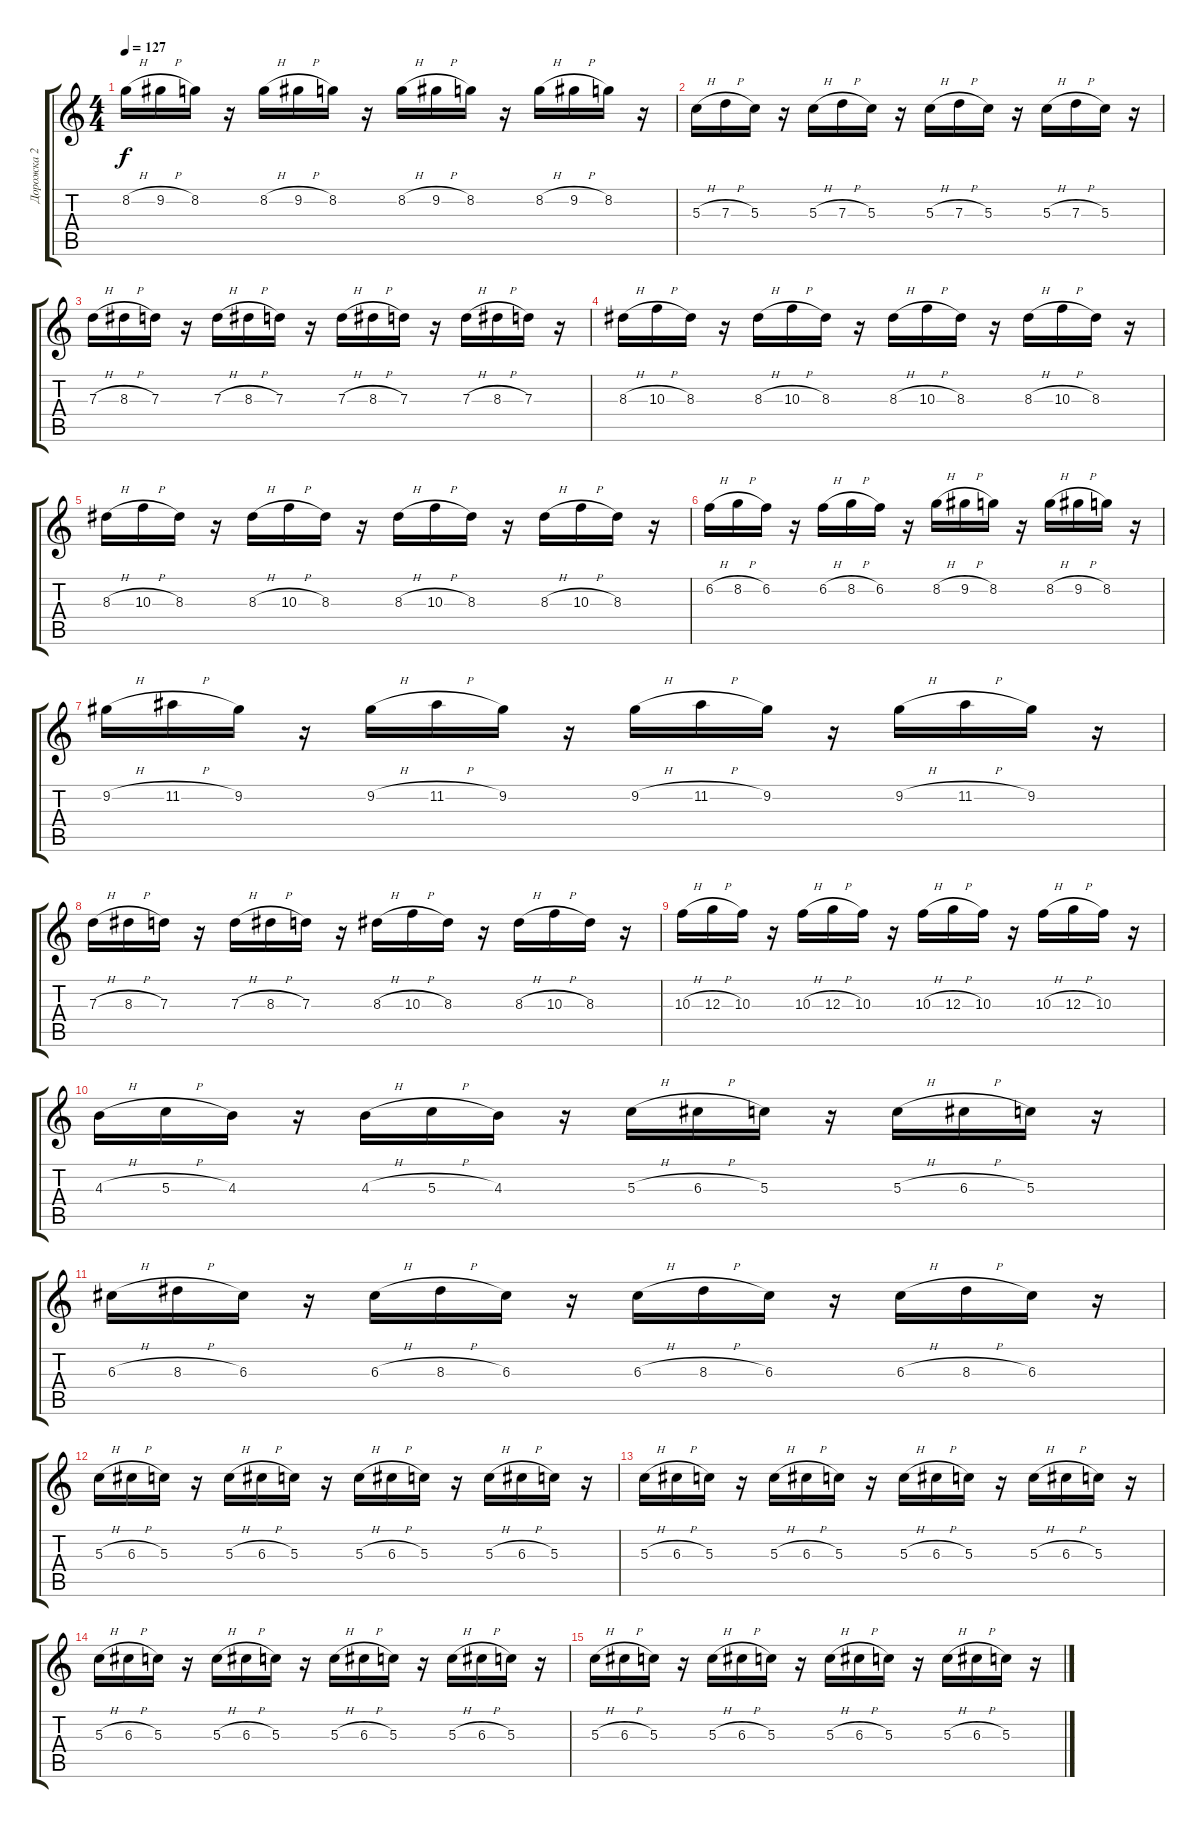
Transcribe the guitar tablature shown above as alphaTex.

\track ("Дорожка 2" "Дорожка 2") {instrument distortionguitar}
\staff {score tabs}
\tuning (E4 B3 G3 D3 A2 E2) {hide}
\ts (4 4)
\tempo 127
\clef g2
\ks c
8.2{h}.16{dy f} 9.2{h}.16 8.2.16 r.16 8.2{h}.16 9.2{h}.16 8.2.16 r.16 8.2{h}.16 9.2{h}.16 8.2.16 r.16 8.2{h}.16 9.2{h}.16 8.2.16 r.16 |
5.3{h}.16 7.3{h}.16 5.3.16 r.16 5.3{h}.16 7.3{h}.16 5.3.16 r.16 5.3{h}.16 7.3{h}.16 5.3.16 r.16 5.3{h}.16 7.3{h}.16 5.3.16 r.16 |
7.3{h}.16 8.3{h}.16 7.3.16 r.16 7.3{h}.16 8.3{h}.16 7.3.16 r.16 7.3{h}.16 8.3{h}.16 7.3.16 r.16 7.3{h}.16 8.3{h}.16 7.3.16 r.16 |
8.3{h}.16 10.3{h}.16 8.3.16 r.16 8.3{h}.16 10.3{h}.16 8.3.16 r.16 8.3{h}.16 10.3{h}.16 8.3.16 r.16 8.3{h}.16 10.3{h}.16 8.3.16 r.16 |
8.3{h}.16 10.3{h}.16 8.3.16 r.16 8.3{h}.16 10.3{h}.16 8.3.16 r.16 8.3{h}.16 10.3{h}.16 8.3.16 r.16 8.3{h}.16 10.3{h}.16 8.3.16 r.16 |
6.2{h}.16 8.2{h}.16 6.2.16 r.16 6.2{h}.16 8.2{h}.16 6.2.16 r.16 8.2{h}.16 9.2{h}.16 8.2.16 r.16 8.2{h}.16 9.2{h}.16 8.2.16 r.16 |
9.2{h}.16 11.2{h}.16 9.2.16 r.16 9.2{h}.16 11.2{h}.16 9.2.16 r.16 9.2{h}.16 11.2{h}.16 9.2.16 r.16 9.2{h}.16 11.2{h}.16 9.2.16 r.16 |
7.3{h}.16 8.3{h}.16 7.3.16 r.16 7.3{h}.16 8.3{h}.16 7.3.16 r.16 8.3{h}.16 10.3{h}.16 8.3.16 r.16 8.3{h}.16 10.3{h}.16 8.3.16 r.16 |
10.3{h}.16 12.3{h}.16 10.3.16 r.16 10.3{h}.16 12.3{h}.16 10.3.16 r.16 10.3{h}.16 12.3{h}.16 10.3.16 r.16 10.3{h}.16 12.3{h}.16 10.3.16 r.16 |
4.3{h}.16 5.3{h}.16 4.3.16 r.16 4.3{h}.16 5.3{h}.16 4.3.16 r.16 5.3{h}.16 6.3{h}.16 5.3.16 r.16 5.3{h}.16 6.3{h}.16 5.3.16 r.16 |
6.3{h}.16 8.3{h}.16 6.3.16 r.16 6.3{h}.16 8.3{h}.16 6.3.16 r.16 6.3{h}.16 8.3{h}.16 6.3.16 r.16 6.3{h}.16 8.3{h}.16 6.3.16 r.16 |
5.3{h}.16 6.3{h}.16 5.3.16 r.16 5.3{h}.16 6.3{h}.16 5.3.16 r.16 5.3{h}.16 6.3{h}.16 5.3.16 r.16 5.3{h}.16 6.3{h}.16 5.3.16 r.16 |
5.3{h}.16 6.3{h}.16 5.3.16 r.16 5.3{h}.16 6.3{h}.16 5.3.16 r.16 5.3{h}.16 6.3{h}.16 5.3.16 r.16 5.3{h}.16 6.3{h}.16 5.3.16 r.16 |
5.3{h}.16 6.3{h}.16 5.3.16 r.16 5.3{h}.16 6.3{h}.16 5.3.16 r.16 5.3{h}.16 6.3{h}.16 5.3.16 r.16 5.3{h}.16 6.3{h}.16 5.3.16 r.16 |
5.3{h}.16 6.3{h}.16 5.3.16 r.16 5.3{h}.16 6.3{h}.16 5.3.16 r.16 5.3{h}.16 6.3{h}.16 5.3.16 r.16 5.3{h}.16 6.3{h}.16 5.3.16 r.16
